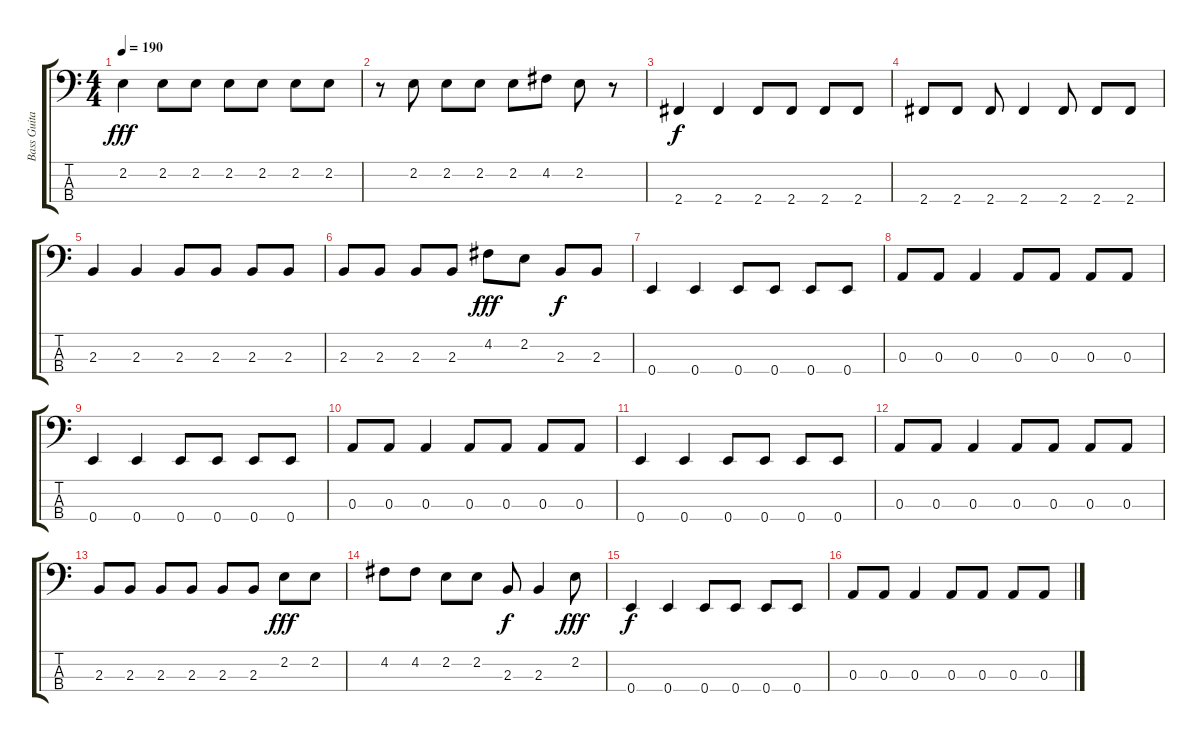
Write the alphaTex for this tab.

\track ("Bass Guitar" "Bass Guita") {instrument electricbasspick}
\staff {score tabs}
\tuning (G2 D2 A1 E1) {hide}
\ts (4 4)
\tempo 190
\clef f4
\ks c
2.2.4{dy fff} 2.2.8 2.2.8 2.2.8 2.2.8 2.2.8 2.2.8 |
r.8 2.2.8 2.2.8 2.2.8 2.2.8 4.2.8 2.2.8 r.8 |
2.4.4{dy f} 2.4.4 2.4.8 2.4.8 2.4.8 2.4.8 |
2.4.8 2.4.8 2.4.8 2.4.4 2.4.8 2.4.8 2.4.8 |
2.3.4 2.3.4 2.3.8 2.3.8 2.3.8 2.3.8 |
2.3.8 2.3.8 2.3.8 2.3.8 4.2.8{dy fff} 2.2.8 2.3.8{dy f} 2.3.8 |
0.4.4 0.4.4 0.4.8 0.4.8 0.4.8 0.4.8 |
0.3.8 0.3.8 0.3.4 0.3.8 0.3.8 0.3.8 0.3.8 |
0.4.4 0.4.4 0.4.8 0.4.8 0.4.8 0.4.8 |
0.3.8 0.3.8 0.3.4 0.3.8 0.3.8 0.3.8 0.3.8 |
0.4.4 0.4.4 0.4.8 0.4.8 0.4.8 0.4.8 |
0.3.8 0.3.8 0.3.4 0.3.8 0.3.8 0.3.8 0.3.8 |
2.3.8 2.3.8 2.3.8 2.3.8 2.3.8 2.3.8 2.2.8{dy fff} 2.2.8 |
4.2.8 4.2.8 2.2.8 2.2.8 2.3.8{dy f} 2.3.4 2.2.8{dy fff} |
0.4.4{dy f} 0.4.4 0.4.8 0.4.8 0.4.8 0.4.8 |
0.3.8 0.3.8 0.3.4 0.3.8 0.3.8 0.3.8 0.3.8
